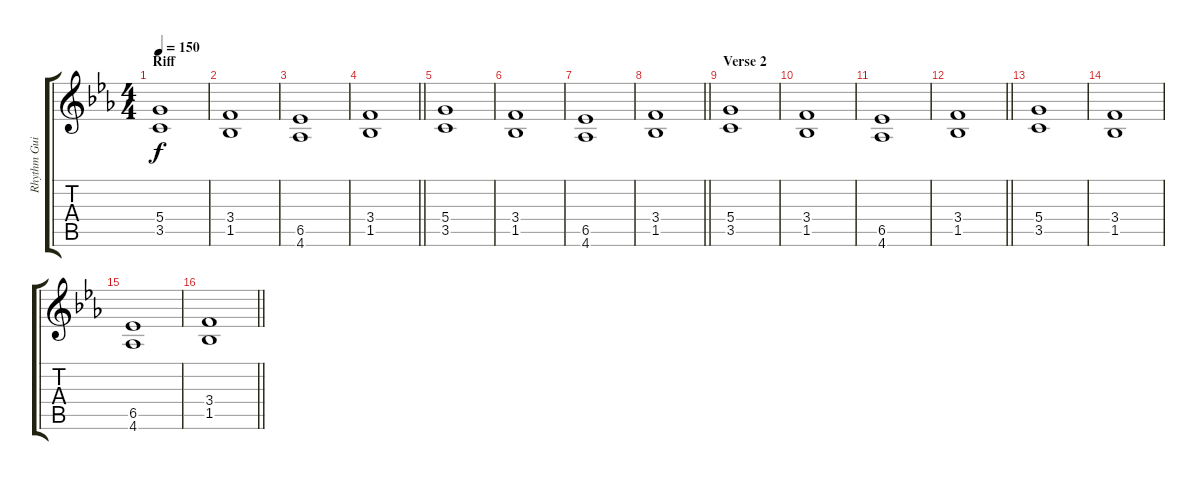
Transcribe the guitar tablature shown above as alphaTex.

\track ("Rhythm Guitar 1: Patrik Lund" "Rhythm Gui") {instrument distortionguitar}
\staff {score tabs}
\tuning (E4 B3 G3 D3 A2 E2) {hide}
\ts (4 4)
\section ("" "Riff")
\tempo 150
\clef g2
\ks cminor
(5.4 3.5).1{dy f} |
(3.4 1.5).1 |
(6.5 4.6).1 |
\barLineRight lightlight
(3.4 1.5).1 |
(5.4 3.5).1 |
(3.4 1.5).1 |
(6.5 4.6).1 |
\barLineRight lightlight
(3.4 1.5).1 |
\section ("" "Verse 2")
(5.4 3.5).1 |
(3.4 1.5).1 |
(6.5 4.6).1 |
\barLineRight lightlight
(3.4 1.5).1 |
(5.4 3.5).1 |
(3.4 1.5).1 |
(6.5 4.6).1 |
\barLineRight lightlight
(3.4 1.5).1
